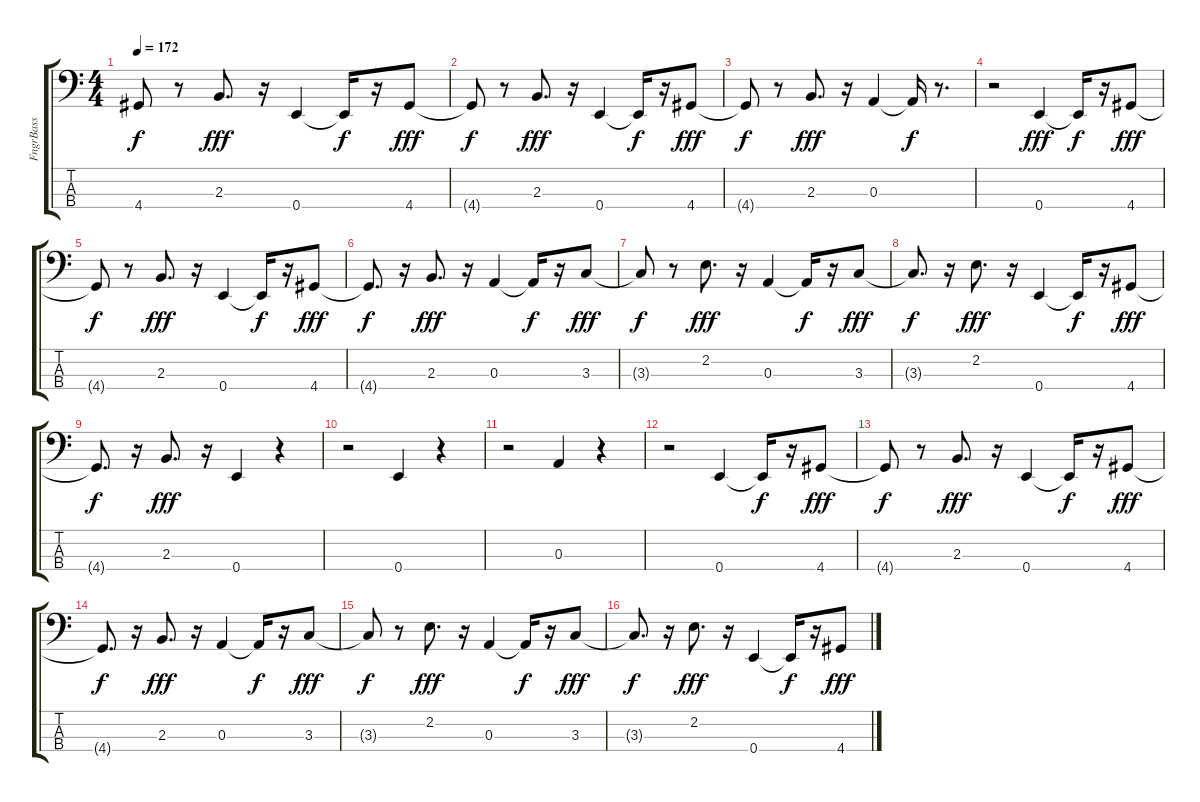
\track ("FngrBass" "FngrBass") {instrument electricbassfinger}
\staff {score tabs}
\tuning (G2 D2 A1 E1) {hide}
\ts (4 4)
\tempo 172
\clef f4
\ks c
4.4{t}.8{dy f} r.8 2.3.8{d dy fff} r.16 0.4.4 0.4{t}.16{dy f} r.16 4.4.8{dy fff} |
4.4{t}.8{dy f} r.8 2.3.8{d dy fff} r.16 0.4.4 0.4{t}.16{dy f} r.16 4.4.8{dy fff} |
4.4{t}.8{dy f} r.8 2.3.8{d dy fff} r.16 0.3.4 0.3{t}.16{dy f} r.8{d} |
r.2 0.4.4{dy fff} 0.4{t}.16{dy f} r.16 4.4.8{dy fff} |
4.4{t}.8{dy f} r.8 2.3.8{d dy fff} r.16 0.4.4 0.4{t}.16{dy f} r.16 4.4.8{dy fff} |
4.4{t}.8{d dy f} r.16 2.3.8{d dy fff} r.16 0.3.4 0.3{t}.16{dy f} r.16 3.3.8{dy fff} |
3.3{t}.8{dy f} r.8 2.2.8{d dy fff} r.16 0.3.4 0.3{t}.16{dy f} r.16 3.3.8{dy fff} |
3.3{t}.8{d dy f} r.16 2.2.8{d dy fff} r.16 0.4.4 0.4{t}.16{dy f} r.16 4.4.8{dy fff} |
4.4{t}.8{d dy f} r.16 2.3.8{d dy fff} r.16 0.4.4 r.4 |
r.2 0.4.4 r.4 |
r.2 0.3.4 r.4 |
r.2 0.4.4 0.4{t}.16{dy f} r.16 4.4.8{dy fff} |
4.4{t}.8{dy f} r.8 2.3.8{d dy fff} r.16 0.4.4 0.4{t}.16{dy f} r.16 4.4.8{dy fff} |
4.4{t}.8{d dy f} r.16 2.3.8{d dy fff} r.16 0.3.4 0.3{t}.16{dy f} r.16 3.3.8{dy fff} |
3.3{t}.8{dy f} r.8 2.2.8{d dy fff} r.16 0.3.4 0.3{t}.16{dy f} r.16 3.3.8{dy fff} |
3.3{t}.8{d dy f} r.16 2.2.8{d dy fff} r.16 0.4.4 0.4{t}.16{dy f} r.16 4.4.8{dy fff}
